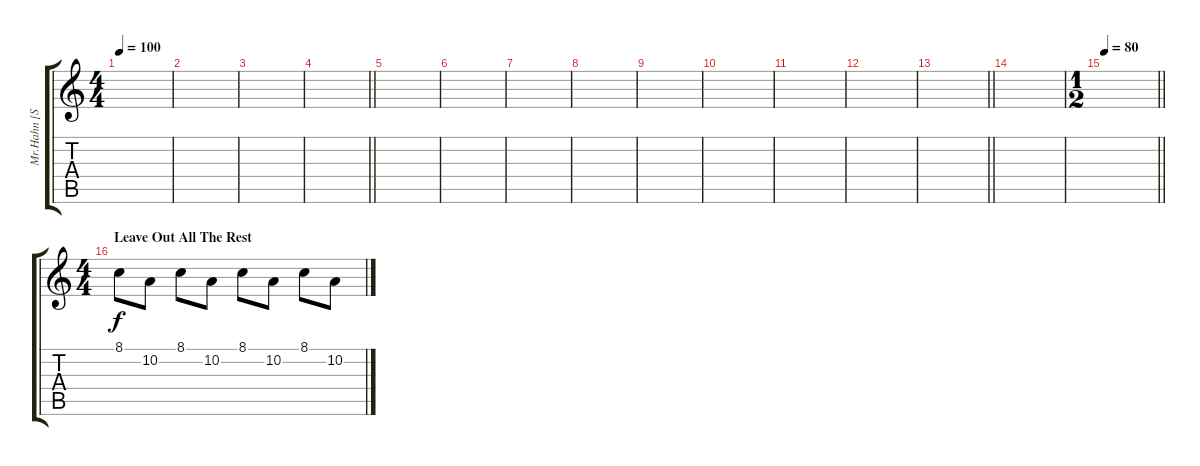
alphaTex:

\track ("Mr.Hahn [Sampler1]" "Mr.Hahn [S") {instrument fx3crystal}
\staff {score tabs}
\tuning (E4 B3 G3 D3 A2 D2) {hide}
\ts (4 4)
\tempo 100
\clef g2
\ks c
|
|
|
\barLineRight lightlight
|
|
|
|
|
|
|
|
|
\barLineRight lightlight
|
|
\ts (1 2)
\tempo 80
\barLineRight lightlight
|
\ts (4 4)
\section ("" "Leave Out All The Rest")
8.1.8 10.2.8 8.1.8 10.2.8 8.1.8 10.2.8 8.1.8 10.2.8
